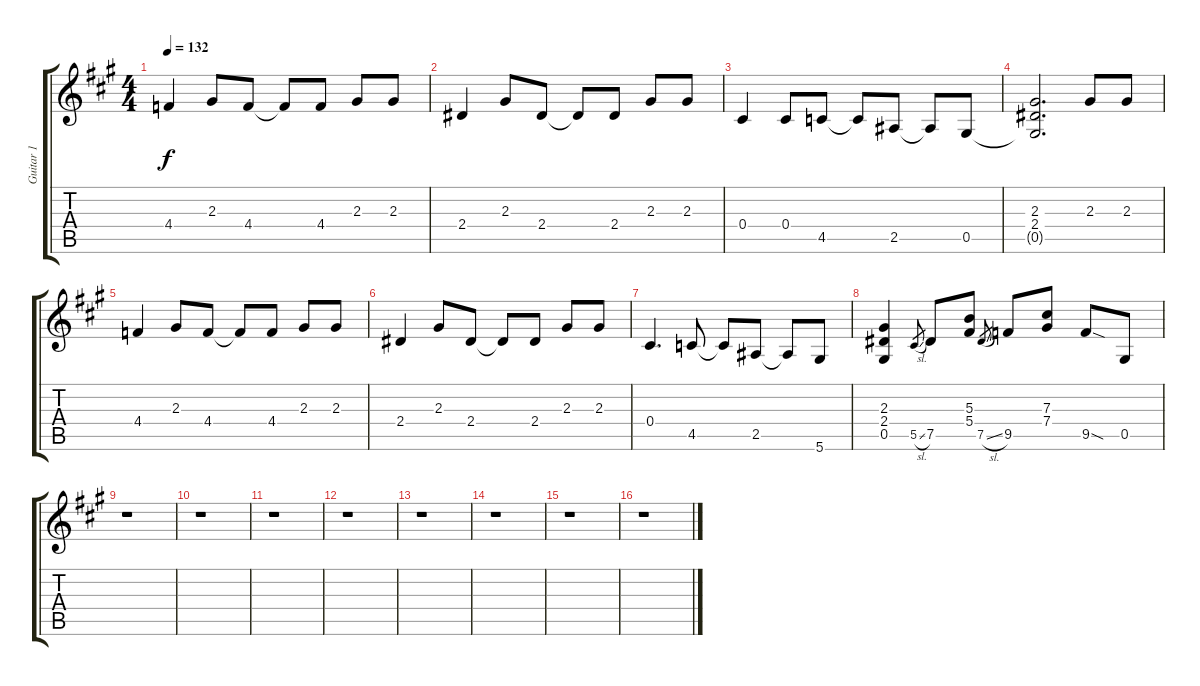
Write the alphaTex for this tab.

\track ("Guitar 1" "Guitar 1") {instrument electricguitarjazz}
\staff {score tabs}
\tuning (Eb4 Bb3 Gb3 Db3 Ab2 Eb2) {hide}
\ts (4 4)
\tempo 132
\clef g2
\ks a
4.4.4{dy f} 2.3.8 4.4.8 4.4{t}.8 4.4.8 2.3.8 2.3.8 |
2.4.4 2.3.8 2.4.8 2.4{t}.8 2.4.8 2.3.8 2.3.8 |
0.4.4 0.4.8 4.5.8 4.5{t}.8 2.5.8 2.5{t}.8 0.5.8 |
(2.3 2.4 0.5{t}).2{d} 2.3.8 2.3.8 |
4.4.4 2.3.8 4.4.8 4.4{t}.8 4.4.8 2.3.8 2.3.8 |
2.4.4 2.3.8 2.4.8 2.4{t}.8 2.4.8 2.3.8 2.3.8 |
0.4.4{d} 4.5.8 4.5{t}.8 2.5.8 2.5{t}.8 5.6.8 |
(2.3 2.4 0.5).4 5.5{sl}.8{gr} 7.5.8 (5.3 5.4).8 7.5{sl}.8{gr} 9.5.8 (7.3 7.4).8 9.5{sod}.8 0.5.8 |
r.1 |
r.1 |
r.1 |
r.1 |
r.1 |
r.1 |
r.1 |
r.1
